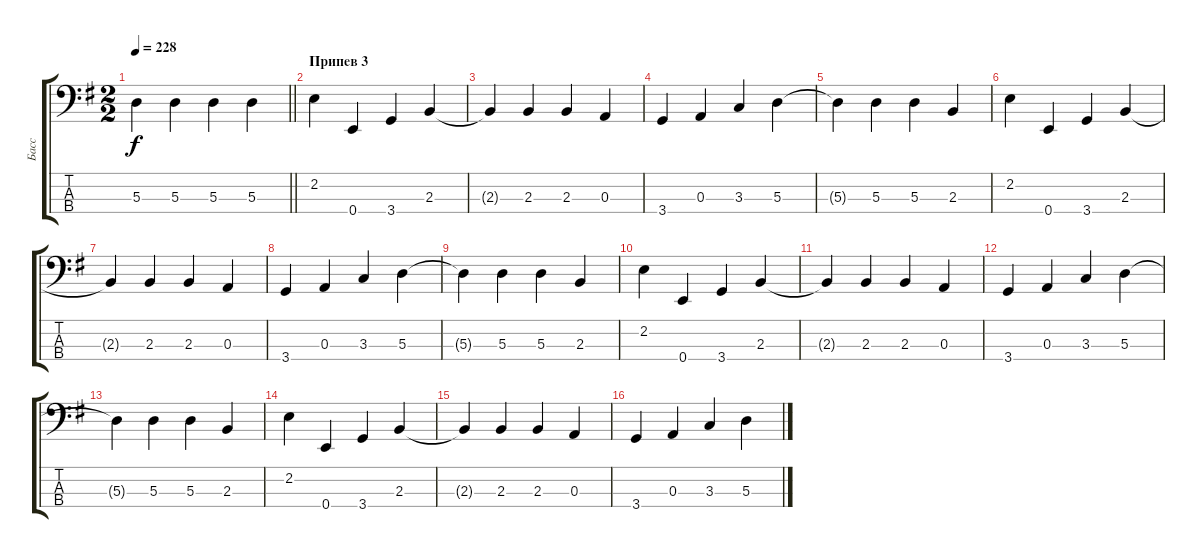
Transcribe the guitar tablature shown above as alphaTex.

\track ("Басс" "Басс") {instrument electricbassfinger}
\staff {score tabs}
\tuning (G2 D2 A1 E1) {hide}
\ts (2 2)
\tempo 228
\clef f4
\barLineRight lightlight
\ks eminor
5.3.4{dy f} 5.3.4 5.3.4 5.3.4 |
\section ("" "Припев 3")
2.2.4 0.4.4 3.4.4 2.3.4 |
2.3{t}.4 2.3.4 2.3.4 0.3.4 |
3.4.4 0.3.4 3.3.4 5.3.4 |
5.3{t}.4 5.3.4 5.3.4 2.3.4 |
2.2.4 0.4.4 3.4.4 2.3.4 |
2.3{t}.4 2.3.4 2.3.4 0.3.4 |
3.4.4 0.3.4 3.3.4 5.3.4 |
5.3{t}.4 5.3.4 5.3.4 2.3.4 |
2.2.4 0.4.4 3.4.4 2.3.4 |
2.3{t}.4 2.3.4 2.3.4 0.3.4 |
3.4.4 0.3.4 3.3.4 5.3.4 |
5.3{t}.4 5.3.4 5.3.4 2.3.4 |
2.2.4 0.4.4 3.4.4 2.3.4 |
2.3{t}.4 2.3.4 2.3.4 0.3.4 |
3.4.4 0.3.4 3.3.4 5.3.4
